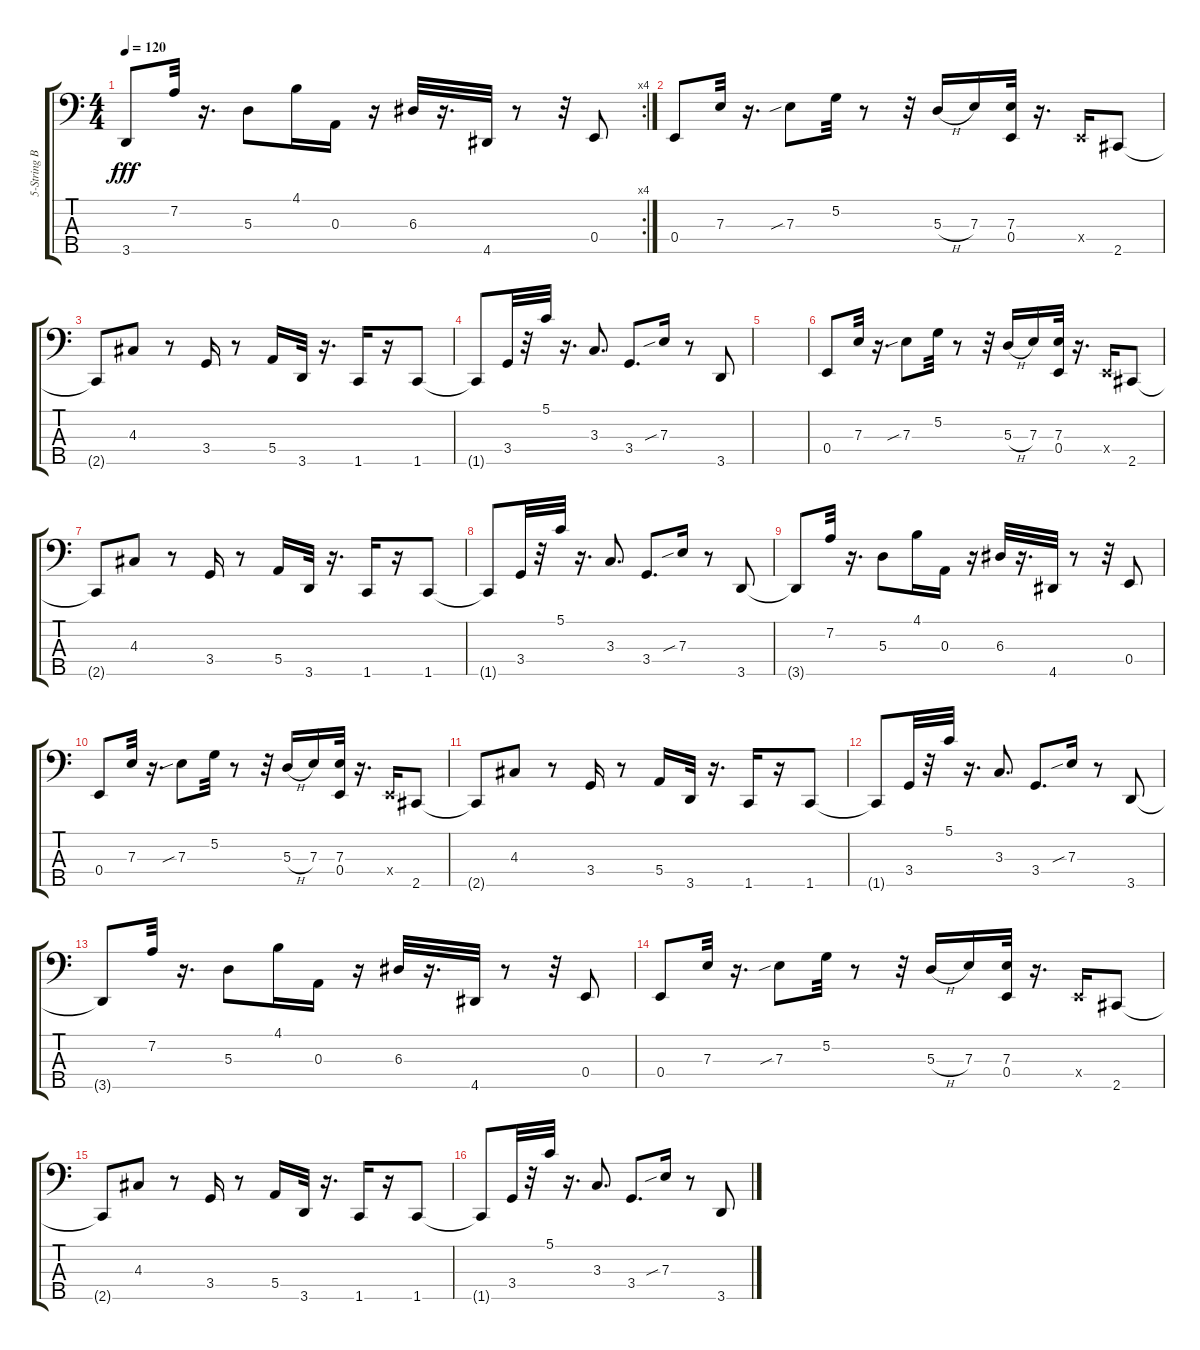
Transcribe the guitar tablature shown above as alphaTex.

\track ("5-String Bass " "5-String B") {instrument slapbass2}
\staff {score tabs}
\tuning (G2 D2 A1 E1 B0) {hide}
\rc 4
\ts (4 4)
\tempo 120
\clef f4
\ks c
3.5{t}.8{dy fff} 7.2.32 r.16{d} 5.3.8 4.1.16 0.3.16 r.16 6.3.32 r.16{d} 4.5.32 r.8 r.32 0.4.8 |
0.4.8 7.3.32 r.16{d} 7.3{sib}.8 5.2.32 r.8 r.32 5.3{h}.16 7.3.16 (7.3 0.4).32 r.16{d} 0.4{x}.16 2.5.8 |
2.5{t}.8 4.3.8 r.8 3.4.16 r.8 5.4.16 3.5.32 r.16{d} 1.5.16 r.16 1.5.8 |
1.5{t}.8 3.4.32 r.32 5.1.32 r.16{d} 3.3.8{d} 3.4.8{d} 7.3{sib}.16 r.8 3.5.8 |
|
0.4.8 7.3.32 r.16{d} 7.3{sib}.8 5.2.32 r.8 r.32 5.3{h}.16 7.3.16 (7.3 0.4).32 r.16{d} 0.4{x}.16 2.5.8 |
2.5{t}.8 4.3.8 r.8 3.4.16 r.8 5.4.16 3.5.32 r.16{d} 1.5.16 r.16 1.5.8 |
1.5{t}.8 3.4.32 r.32 5.1.32 r.16{d} 3.3.8{d} 3.4.8{d} 7.3{sib}.16 r.8 3.5.8 |
3.5{t}.8 7.2.32 r.16{d} 5.3.8 4.1.16 0.3.16 r.16 6.3.32 r.16{d} 4.5.32 r.8 r.32 0.4.8 |
0.4.8 7.3.32 r.16{d} 7.3{sib}.8 5.2.32 r.8 r.32 5.3{h}.16 7.3.16 (7.3 0.4).32 r.16{d} 0.4{x}.16 2.5.8 |
2.5{t}.8 4.3.8 r.8 3.4.16 r.8 5.4.16 3.5.32 r.16{d} 1.5.16 r.16 1.5.8 |
1.5{t}.8 3.4.32 r.32 5.1.32 r.16{d} 3.3.8{d} 3.4.8{d} 7.3{sib}.16 r.8 3.5.8 |
3.5{t}.8 7.2.32 r.16{d} 5.3.8 4.1.16 0.3.16 r.16 6.3.32 r.16{d} 4.5.32 r.8 r.32 0.4.8 |
0.4.8 7.3.32 r.16{d} 7.3{sib}.8 5.2.32 r.8 r.32 5.3{h}.16 7.3.16 (7.3 0.4).32 r.16{d} 0.4{x}.16 2.5.8 |
2.5{t}.8 4.3.8 r.8 3.4.16 r.8 5.4.16 3.5.32 r.16{d} 1.5.16 r.16 1.5.8 |
1.5{t}.8 3.4.32 r.32 5.1.32 r.16{d} 3.3.8{d} 3.4.8{d} 7.3{sib}.16 r.8 3.5.8
